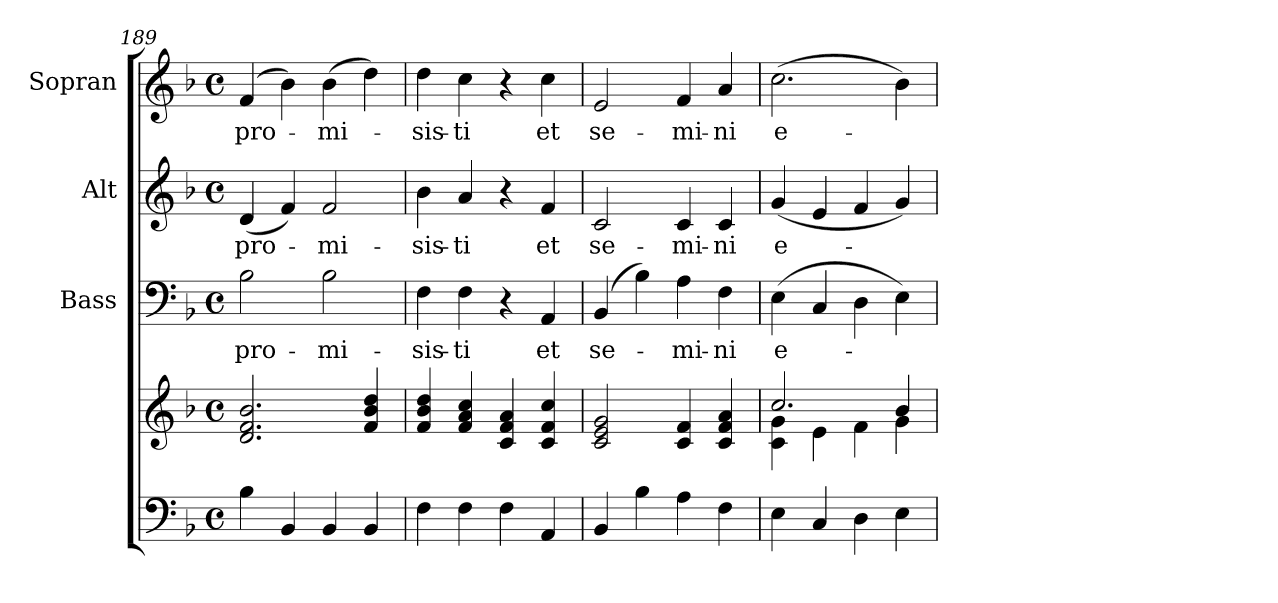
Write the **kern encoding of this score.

**kern	**kern	**kern	**text	**kern	**text	**kern	**text
*part4	*part4	*part3	*part3	*part2	*part2	*part1	*part1
*staff5	*staff4	*staff3	*staff3	*staff2	*staff2	*staff1	*staff1
*	*	*I"Bass	*	*I"Alt	*	*I"Sopran	*
*	*	*I'B.	*	*I'A.	*	*I'S.	*
!!LO:LB:g=z
*clefF4	*clefG2	*clefF4	*	*clefG2	*	*clefG2	*
*k[b-]	*k[b-]	*k[b-]	*	*k[b-]	*	*k[b-]	*
*F:	*F:	*F:	*	*F:	*	*F:	*
*M4/4	*M4/4	*M4/4	*	*M4/4	*	*M4/4	*
*met(c)	*met(c)	*met(c)	*	*met(c)	*	*met(c)	*
=189	=189	=189	=189	=189	=189	=189	=189
!	!	!	!LO:LY:b	!	!LO:LY:b	!	!LO:LY:b
4B-\	2.d/ 2.f/ 2.b-/	2B-\	pro-	(<4d/	pro-	(4f/	pro-
4BB-/	.	.	.	4f/)	.	4b-\)	.
!	!	!	!LO:LY:b	!	!LO:LY:b	!	!LO:LY:b
4BB-/	.	2B-\	-mi-	2f/	-mi-	(>4b-\	-mi-
4BB-/	4f/ 4b-/ 4dd/	.	.	.	.	4dd\)	.
=190	=190	=190	=190	=190	=190	=190	=190
!	!	!	!LO:LY:b	!	!LO:LY:b	!	!LO:LY:b
4F\	4f/ 4b-/ 4dd/	4F\	-sis-	4b-\	-sis-	4dd\	-sis-
!	!	!	!LO:LY:b	!	!LO:LY:b	!	!LO:LY:b
4F\	4f/ 4a/ 4cc/	4F\	-ti	4a/	-ti	4cc\	-ti
4F\	4c/ 4f/ 4a/	4r	.	4r	.	4r	.
!	!	!	!LO:LY:b	!	!LO:LY:b	!	!LO:LY:b
4AA/	4c/ 4f/ 4cc/	4AA/	et	4f/	et	4cc\	et
=191	=191	=191	=191	=191	=191	=191	=191
!	!	!	!LO:LY:b	!	!LO:LY:b	!	!LO:LY:b
4BB-/	2c/ 2e/ 2g/	(4BB-/	se-	2c/	se-	2e/	se-
4B-\	.	4B-\)	.	.	.	.	.
!	!	!	!LO:LY:b	!	!LO:LY:b	!	!LO:LY:b
4A\	4c/ 4f/	4A\	-mi-	4c/	-mi-	4f/	-mi-
!	!	!	!LO:LY:b	!	!LO:LY:b	!	!LO:LY:b
4F\	4c/ 4f/ 4a/	4F\	-ni	4c/	-ni	4a/	-ni
=192	=192	=192	=192	=192	=192	=192	=192
*	*^	*	*	*	*	*	*
!	!	!	!	!LO:LY:b	!	!LO:LY:b	!	!LO:LY:b
4E\	2.cc/	4c\ 4g\	(>4E\	e-	(<4g/	e-	(>2.cc\	e-
4C/	.	4e\	4C/	.	4e/	.	.	.
4D\	.	4f\	4D\	.	4f/	.	.	.
4E\	4b-/	4g\	4E\)	.	4g/)	.	4b-\)	.
*	*v	*v	*	*	*	*	*	*
=	=	=	=	=	=	=	=
*-	*-	*-	*-	*-	*-	*-	*-
